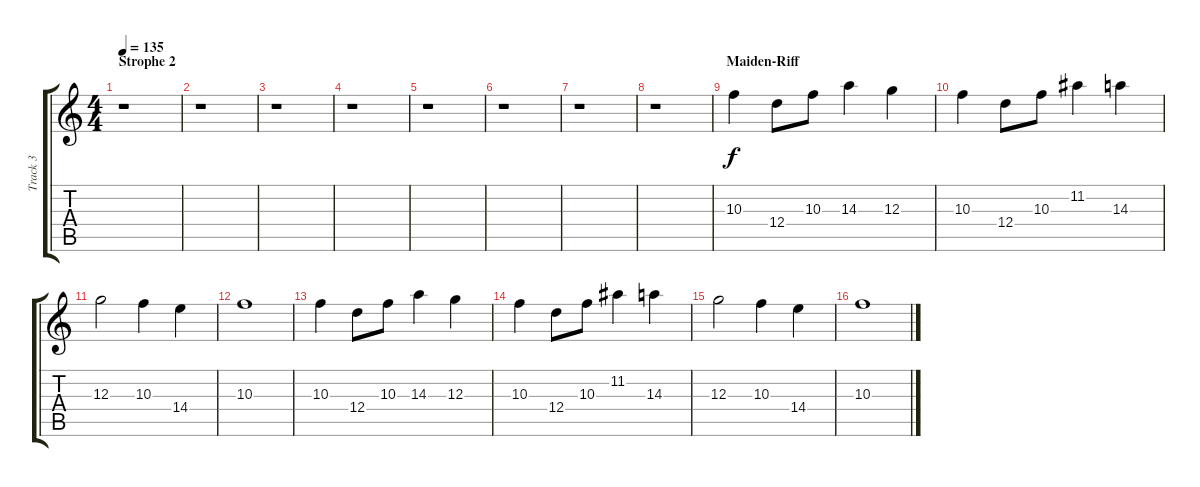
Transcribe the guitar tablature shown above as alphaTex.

\track ("Track 3" "Track 3") {instrument overdrivenguitar}
\staff {score tabs}
\tuning (E4 B3 G3 D3 A2 E2) {hide}
\ts (4 4)
\section ("" "Strophe 2")
\tempo 135
\clef g2
\ks c
r.1{dy f} |
r.1 |
r.1 |
r.1 |
r.1 |
r.1 |
r.1 |
r.1 |
\section ("" "Maiden-Riff")
10.3.4 12.4.8 10.3.8 14.3.4 12.3.4 |
10.3.4 12.4.8 10.3.8 11.2.4 14.3.4 |
12.3.2 10.3.4 14.4.4 |
10.3.1 |
10.3.4 12.4.8 10.3.8 14.3.4 12.3.4 |
10.3.4 12.4.8 10.3.8 11.2.4 14.3.4 |
12.3.2 10.3.4 14.4.4 |
10.3.1
